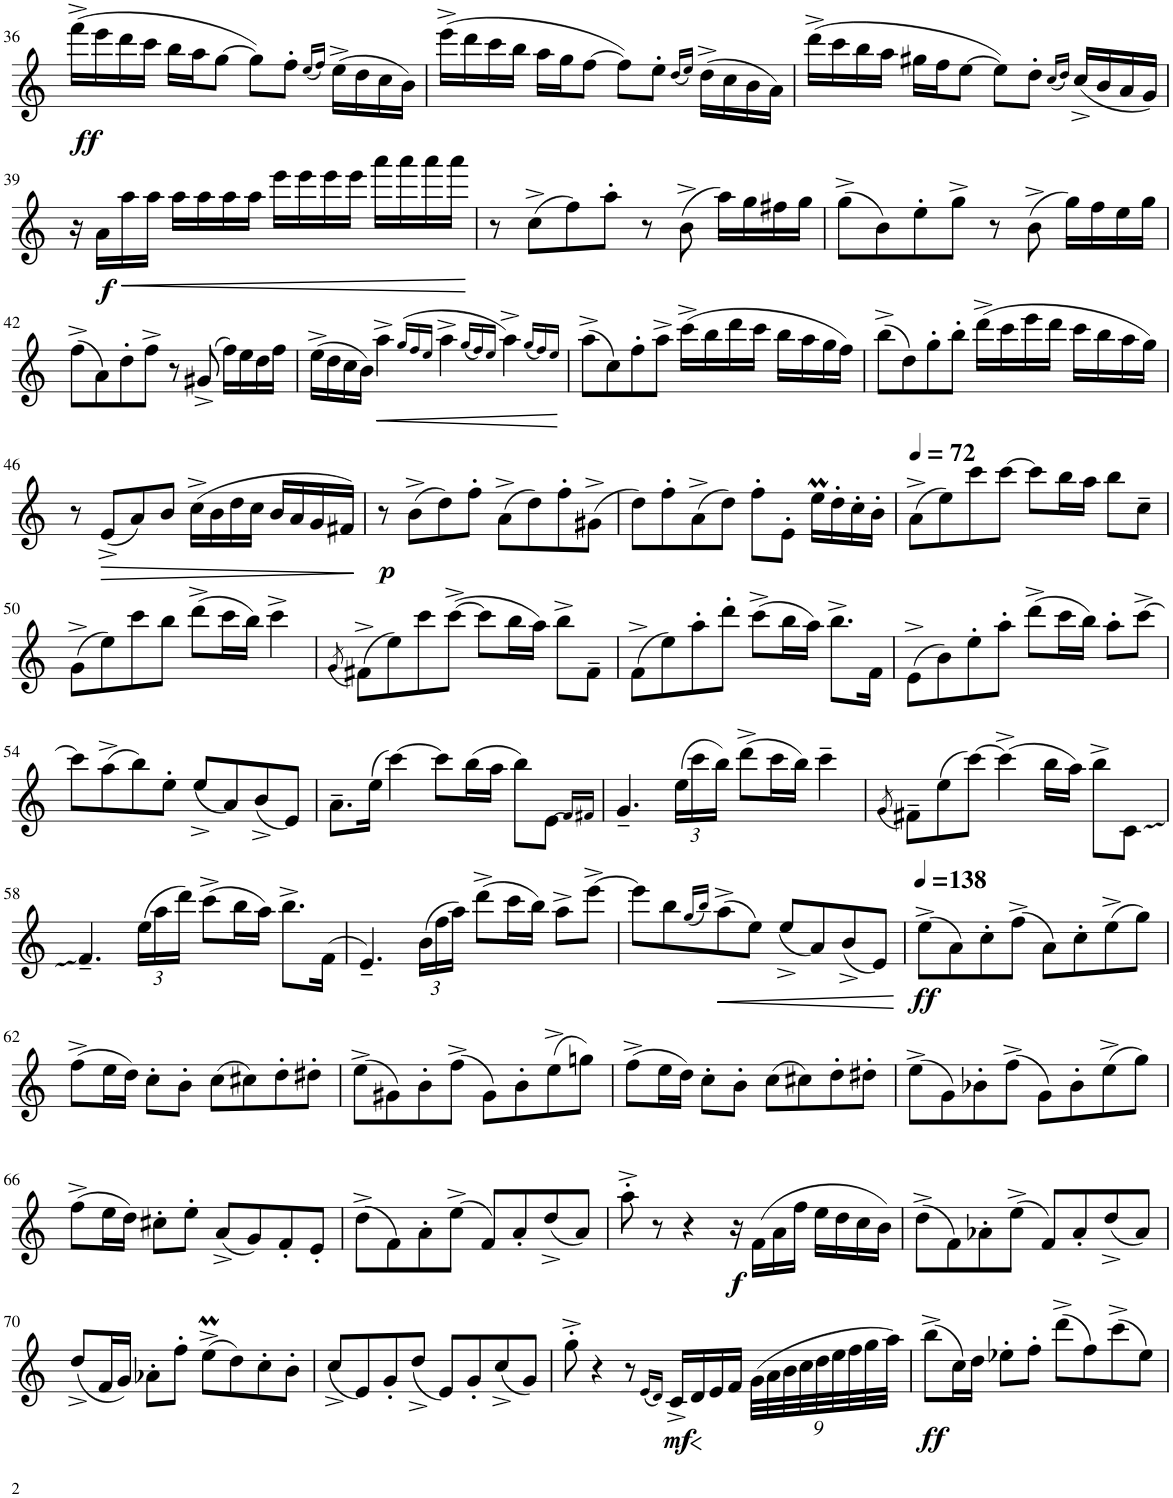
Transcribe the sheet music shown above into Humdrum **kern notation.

**kern	**dynam
*part1	*part1
*staff1	*staff1
*I"Bb Clarinet	*
*I'Bb Cl.	*
!!LO:PB:g=z
*clefG2	*
*Trd1c2	*
*k[]	*
*M4/4	*
*met(c)	*
=36	=36
!	!LO:DY:b
(16fff^\LL	ff
16eee\	.
16ddd\	.
16ccc\JJ	.
16bb\LL	.
16aa\J	.
[8gg\J	.
8gg\L])	.
8ff'\J	.
(16qee/LL	.
16qff/JJ)	.
(16ee^\LL	.
16dd\	.
16cc\	.
16b\JJ)	.
=37	=37
(16eee^\LL	.
16ddd\	.
16ccc\	.
16bb\JJ	.
16aa\LL	.
16gg\J	.
[8ff\J	.
8ff\L])	.
8ee'\J	.
(16qdd/LL	.
16qee/JJ)	.
(16dd^\LL	.
16cc\	.
16b\	.
16a\JJ)	.
=38	=38
(16ddd^\LL	.
16ccc\	.
16bb\	.
16aa\JJ	.
16gg#X\LL	.
16ff\J	.
[8ee\J	.
8ee\L])	.
8dd'\J	.
(16qcc/LL	.
16qdd/JJ)	.
(16cc^/LL	.
16b/	.
16a/	.
16g/JJ)	.
!!LO:LB:g=z
=39	=39
16r	.
!	!LO:DY:b
16a\LL	f
!	!LO:HP:b
16aa\	<
16aa\JJ	.
16aa\LL	.
16aa\	.
16aa\	.
16aa\JJ	.
16eee\LL	.
16eee\	.
16eee\	.
16eee\JJ	.
16aaa\LL	.
16aaa\	.
16aaa\	.
16aaa\JJ	.
.	[
=40	=40
8r	.
(8cc^\L	.
8ff\)	.
8aa'\J	.
8r	.
(8b^\	.
16aa\LL)	.
16gg\	.
16ff#X\	.
16gg\JJ	.
=41	=41
(8gg^\L	.
8b\)	.
8ee'\	.
8gg^\J	.
8r	.
(8b^\	.
16gg\LL)	.
16ff\	.
16ee\	.
16gg\JJ	.
!!LO:LB:g=z
=42	=42
(8ff^\L	.
8a\)	.
8dd'\	.
8ff^\J	.
8r	.
(8g#X^/	.
16ff\LL)	.
16ee\	.
16dd\	.
16ff\JJ	.
=43	=43
(16ee^\LL	.
16dd\	.
16cc\	.
16b\JJ)	.
!	!LO:HP:b
4aa^\	<
(16qgg/LL	.
16qff/	.
16qee/JJ	.
4aa^\	.
(16qgg/LL	.
16qff/)	.
16qee/JJ	.
4aa^\)	.
(16qgg/LL	.
16qff/)	.
16qee/JJ	.
.	[
=44	=44
(8aa^\L	.
8cc\)	.
8ff'\	.
8aa^\J	.
(16ccc^\LL	.
16bb\	.
16ddd\	.
16ccc\JJ	.
16bb\LL	.
16aa\	.
16gg\	.
16ff\JJ)	.
=45	=45
(8bb^\L	.
8dd\)	.
8gg'\	.
8bb'\J	.
(16ddd^\LL	.
16ccc\	.
16eee\	.
16ddd\JJ	.
16ccc\LL	.
16bb\	.
16aa\	.
16gg\JJ)	.
!!LO:LB:g=z
=46	=46
8r	.
!	!LO:HP:b
(8e^/L	>
8a/)	.
8b/J	.
(16cc^\LL	.
16b\	.
16dd\	.
16cc\JJ	.
16b/LL	.
16a/	.
16g/	.
16f#X/JJ)	.
.	]
=47	=47
!	!LO:DY:b
8r	p
(8b^\L	.
8dd\)	.
8ff'\J	.
(8a^\L	.
8dd\)	.
8ff'\	.
(8g#X^\J	.
=48	=48
8dd\L)	.
8ff'\	.
(8a^\	.
8dd\J)	.
8ff'\L	.
8e'\J	.
16eem\LL	.
16dd'\	.
16cc'\	.
16b'\JJ	.
=49	=49
*MM72	*
(8a^\L	.
8ee\)	.
8ccc\	.
[8ccc\J	.
8ccc\L]	.
16bb\L	.
16aa\JJ	.
8bb\L	.
8cc~\J	.
!!LO:LB:g=z
=50	=50
(8g^\L	.
8ee\)	.
8ccc\	.
8bb\J	.
(8ddd^\L	.
16ccc\L	.
16bb\JJ)	.
4ccc^\	.
=51	=51
(8qg/	.
(8f#X^\L)	.
8ee\)	.
8ccc\	.
([8ccc^\J	.
8ccc\L]	.
16bb\L	.
16aa\JJ)	.
8bb^\L	.
8f#~\J	.
=52	=52
(8f^\L	.
8ee\)	.
8aa'\	.
8ddd'\J	.
(8ccc^\L	.
16bb\L	.
16aa\JJ)	.
8.bb^\L	.
16f\Jk	.
=53	=53
(8e^\L	.
8b\)	.
8ee'\	.
8aa'\J	.
(8ddd^\L	.
16ccc\L	.
16bb\JJ)	.
8aa'\L	.
[8ccc^\J	.
!!LO:LB:g=z
=54	=54
8ccc\L]	.
(8aa^\	.
8bb\)	.
8ee'\J	.
(8ee^/L	.
8a/)	.
(8b^/	.
8e/J)	.
=55	=55
8.a~\L	.
(16ee\Jk	.
[4ccc\)	.
8ccc\L]	.
(16bb\L	.
16aa\JJ	.
8bb\L)	.
(8e\J	.
16qf/LL)	.
16qf#X/JJ	.
=56	=56
4.g~/	.
*Xbrackettup	*
(24ee\LL	.
24ccc\	.
24bb\JJ)	.
(8ddd^\L	.
16ccc\L	.
16bb\JJ)	.
4ccc~\	.
=57	=57
(8qg/	.
8f#X~\L)	.
(8ee\	.
[8ccc\J)	.
(4ccc^\]	.
16bb\LL	.
16aa\JJ)	.
8bb^\L	.
8c\J	.
!!LO:LB:g=z
=58	=58
4.f~/	.
(24ee\LL	.
24aa\	.
24ddd\JJ)	.
(8ccc^\L	.
16bb\L	.
16aa\JJ)	.
8.bb^\L	.
(16f\Jk	.
=59	=59
4.e~/)	.
(24b\LL	.
24ff\	.
24aa\JJ)	.
(8ddd^\L	.
16ccc\L	.
16bb\JJ)	.
8aa^\L	.
[8eee^\J	.
=60	=60
8eee\L]	.
8bb\	.
(16qgg/LL	.
16qbb/JJ)	.
(8aa^\	.
8ee\J)	.
(8ee^/L	.
8a/)	.
(8b^/	.
8e/J)	.
=61	=61
*MM138	*
!	!LO:DY:b
(8ee^\L	ff
8a\)	.
8cc'\	.
(8ff^\J	.
8a\L)	.
8cc'\	.
(8ee^\	.
8gg\J)	.
!!LO:LB:g=z
=62	=62
(8ff^\L	.
16ee\L	.
16dd\JJ)	.
8cc'\L	.
8b'\J	.
(8cc\L	.
8cc#X\)	.
8dd'\	.
8dd#X'\J	.
=63	=63
(8ee^\L	.
8g#X\)	.
8b'\	.
(8ff^\J	.
8g#\L)	.
8b'\	.
(8ee^\	.
8ggn\J)	.
=64	=64
(8ff^\L	.
16ee\L	.
16dd\JJ)	.
8cc'\L	.
8b'\J	.
(8cc\L	.
8cc#X\)	.
8dd'\	.
8dd#X'\J	.
=65	=65
(8ee^\L	.
8g\)	.
8b-X'\	.
(8ff^\J	.
8g\L)	.
8b-'\	.
(8ee^\	.
8gg\J)	.
!!LO:LB:g=z
=66	=66
(8ff^\L	.
16ee\L	.
16dd\JJ)	.
8cc#X'\L	.
8ee'\J	.
(8a^/L	.
8g/)	.
8f'/	.
8e'/J	.
=67	=67
(8dd^\L	.
8f\)	.
8a'\	.
(8ee^\J	.
8f/L)	.
8a'/	.
(8dd^/	.
8a/J)	.
=68	=68
8aa'^\	.
8r	.
4r	.
!	!LO:DY:b
16r	f
(16f\LL	.
16a\	.
16ff\JJ	.
16ee\LL	.
16dd\	.
16cc\	.
16b\JJ)	.
=69	=69
(8dd^\L	.
8f\)	.
8a-X'\	.
(8ee^\J	.
8f/L)	.
8a-'/	.
(8dd^/	.
8a-/J)	.
!!LO:LB:g=z
=70	=70
(8dd^/L	.
16f/L	.
16g/JJ)	.
8a-X'\L	.
8ff'\J	.
(8eem^\L	.
8dd\)	.
8cc'\	.
8b'\J	.
=71	=71
(8cc^/L	.
8e/)	.
8g'/	.
(8dd^/J	.
8e/L)	.
8g'/	.
(8cc^/	.
8g/J)	.
=72	=72
8gg'^\	.
4r	.
8r	.
(16qe/LL	.
16qd/JJ)	.
!	!LO:DY:b
16c^/LL	mf
16d/	.
16e/	.
16f/JJ	.
(36g\LLL	.
36a\	.
36b\	.
36cc\	.
36dd\	.
36ee\	.
36ff\	.
36gg\	.
36aa\JJJ)	.
=73	=73
!	!LO:DY:b
(8bb^\L	ff
16cc\L)	.
16dd\JJ	.
8ee-X'\L	.
8ff'\J	.
(8ddd^\L	.
8ff\)	.
(8ccc^\	.
8ee-\J)	.
=	=
*-	*-
